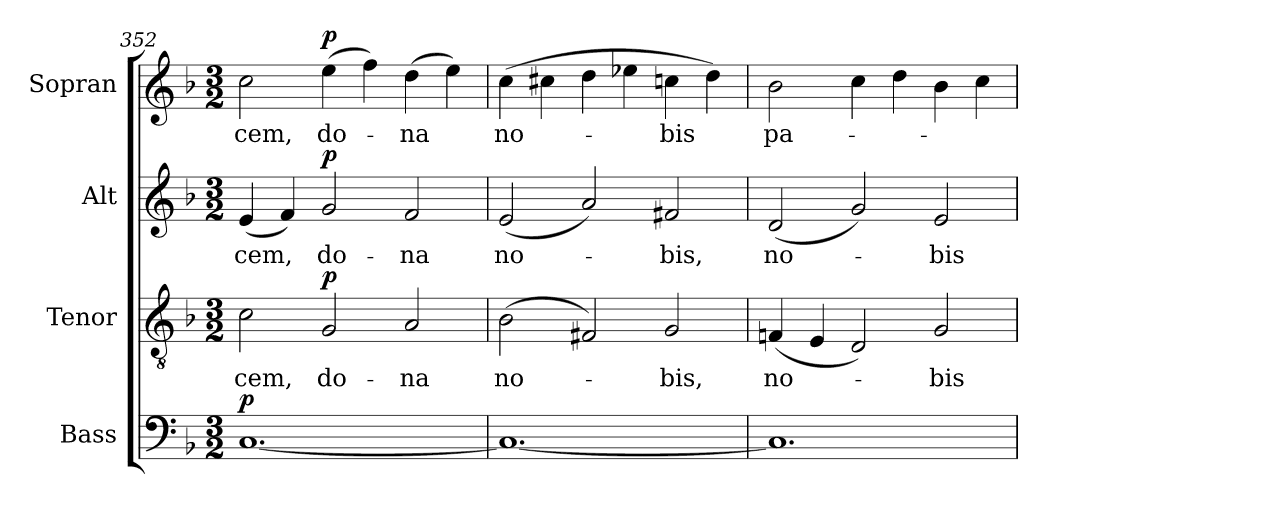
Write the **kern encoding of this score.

**kern	**dynam	**kern	**text	**dynam	**kern	**text	**dynam	**kern	**text	**dynam
*part4	*part4	*part3	*part3	*part3	*part2	*part2	*part2	*part1	*part1	*part1
*staff4	*staff4	*staff3	*staff3	*staff3	*staff2	*staff2	*staff2	*staff1	*staff1	*staff1
*I"Bass	*	*I"Tenor	*	*	*I"Alt	*	*	*I"Sopran	*	*
*I'B.	*	*I'T.	*	*	*I'A.	*	*	*I'S.	*	*
*clefF4	*	*clefGv2	*	*	*clefG2	*	*	*clefG2	*	*
*k[b-]	*	*k[b-]	*	*	*k[b-]	*	*	*k[b-]	*	*
*F:	*	*F:	*	*	*F:	*	*	*F:	*	*
*M3/2	*	*M3/2	*	*	*M3/2	*	*	*M3/2	*	*
=352	=352	=352	=352	=352	=352	=352	=352	=352	=352	=352
!	!LO:DY:a	!	!LO:LY:b	!	!	!LO:LY:b	!	!	!LO:LY:b	!
[1.C	p	2c\	-cem,	.	(<4e/	-cem,	.	2cc\	-cem,	.
.	.	.	.	.	4f/)	.	.	.	.	.
!	!	!	!LO:LY:b	!LO:DY:a	!	!LO:LY:b	!LO:DY:a	!	!LO:LY:b	!LO:DY:a
.	.	2G/	do-	p	2g/	do-	p	(>4ee\	do-	p
.	.	.	.	.	.	.	.	4ff\)	.	.
!	!	!	!LO:LY:b	!	!	!LO:LY:b	!	!	!LO:LY:b	!
.	.	2A/	-na	.	2f/	-na	.	(>4dd\	-na	.
.	.	.	.	.	.	.	.	4ee\)	.	.
=353	=353	=353	=353	=353	=353	=353	=353	=353	=353	=353
!	!	!	!LO:LY:b	!	!	!LO:LY:b	!	!	!LO:LY:b	!
1.C_	.	(>2B-\	no-	.	(<2e/	no-	.	(>4cc\	no-	.
.	.	.	.	.	.	.	.	4cc#X\	.	.
.	.	2F#X/)	.	.	2a/)	.	.	4dd\	.	.
.	.	.	.	.	.	.	.	4ee-X\	.	.
!	!	!	!LO:LY:b	!	!	!LO:LY:b	!	!	!LO:LY:b	!
.	.	2G/	-bis,	.	2f#X/	-bis,	.	4ccn\	-bis	.
.	.	.	.	.	.	.	.	4dd\)	.	.
=354	=354	=354	=354	=354	=354	=354	=354	=354	=354	=354
!	!	!	!LO:LY:b	!	!	!LO:LY:b	!	!	!LO:LY:b	!
1.C]	.	(<4Fn/	no-	.	(<2d/	no-	.	2b-\	pa-	.
.	.	4E/	.	.	.	.	.	.	.	.
.	.	2D/)	.	.	2g/)	.	.	4cc\	.	.
.	.	.	.	.	.	.	.	4dd\	.	.
!	!	!	!LO:LY:b	!	!	!LO:LY:b	!	!	!	!
.	.	2G/	-bis	.	2e/	-bis	.	4b-\	.	.
.	.	.	.	.	.	.	.	4cc\	.	.
=	=	=	=	=	=	=	=	=	=	=
*-	*-	*-	*-	*-	*-	*-	*-	*-	*-	*-
